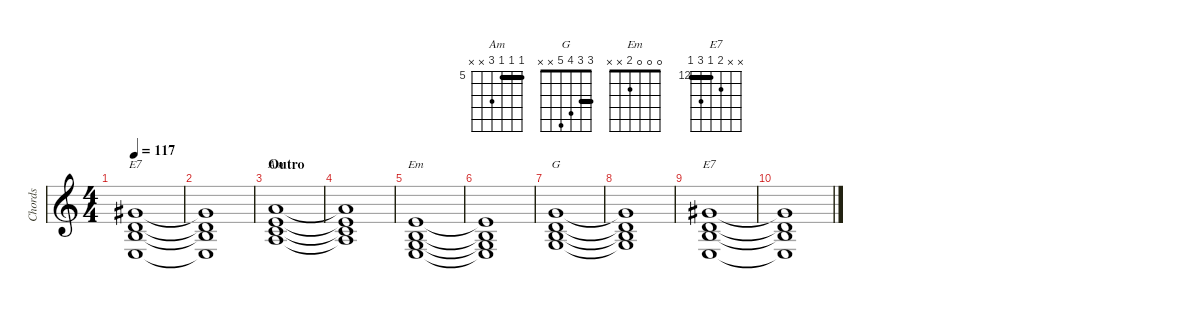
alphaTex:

\defaultSystemsLayout 4
\hideDynamics
\bracketExtendMode nobrackets
\track ("Chords" "Chords") {instrument pad2warm}
\staff {score}
\tuning (E4 B3 G3 D3 A2 E2)
\chord ("Am" 5 5 5 7 x x) {firstfret 5 showfingering false barre (5 5)}
\chord ("G" 3 3 4 5 x x) {showfingering false barre 3}
\chord ("Em" 0 0 0 2 x x) {showfingering false}
\chord ("E7" x x 13 12 14 12) {firstfret 12 showfingering false barre 12}
\ts (4 4)
\scale
0.157348
\tempo 117
\accidentals auto
\clef g2
\ottava regular
\simile none
\ks c
(12.6 14.5 12.4 13.3{acc #}).1{ch "E7" dy mf beam Up} |
\scale
0.0645916 (12.6{t} 14.5{t} 12.4{t} 13.3{t acc #}).1{beam Up} |
\section ("" "Outro")
(5.3 5.2 5.1 7.4).1{ch "Am" beam Up} |
(5.3{t} 5.2{t} 5.1{t} 7.4{t}).1{beam Up} |
(0.3 0.2 0.1 2.4).1{ch "Em" beam Up} |
(0.1{t} 0.2{t} 0.3{t} 2.4{t}).1{beam Up} |
(3.1 3.2 4.3 5.4).1{ch "G" beam Up} |
(4.3{t} 3.2{t} 3.1{t} 5.4{t}).1{beam Up} |
(12.6 14.5 12.4 13.3{acc #}).1{ch "E7" beam Up} |
(13.3{t acc #} 12.4{t} 14.5{t} 12.6{t}).1{beam Up}
